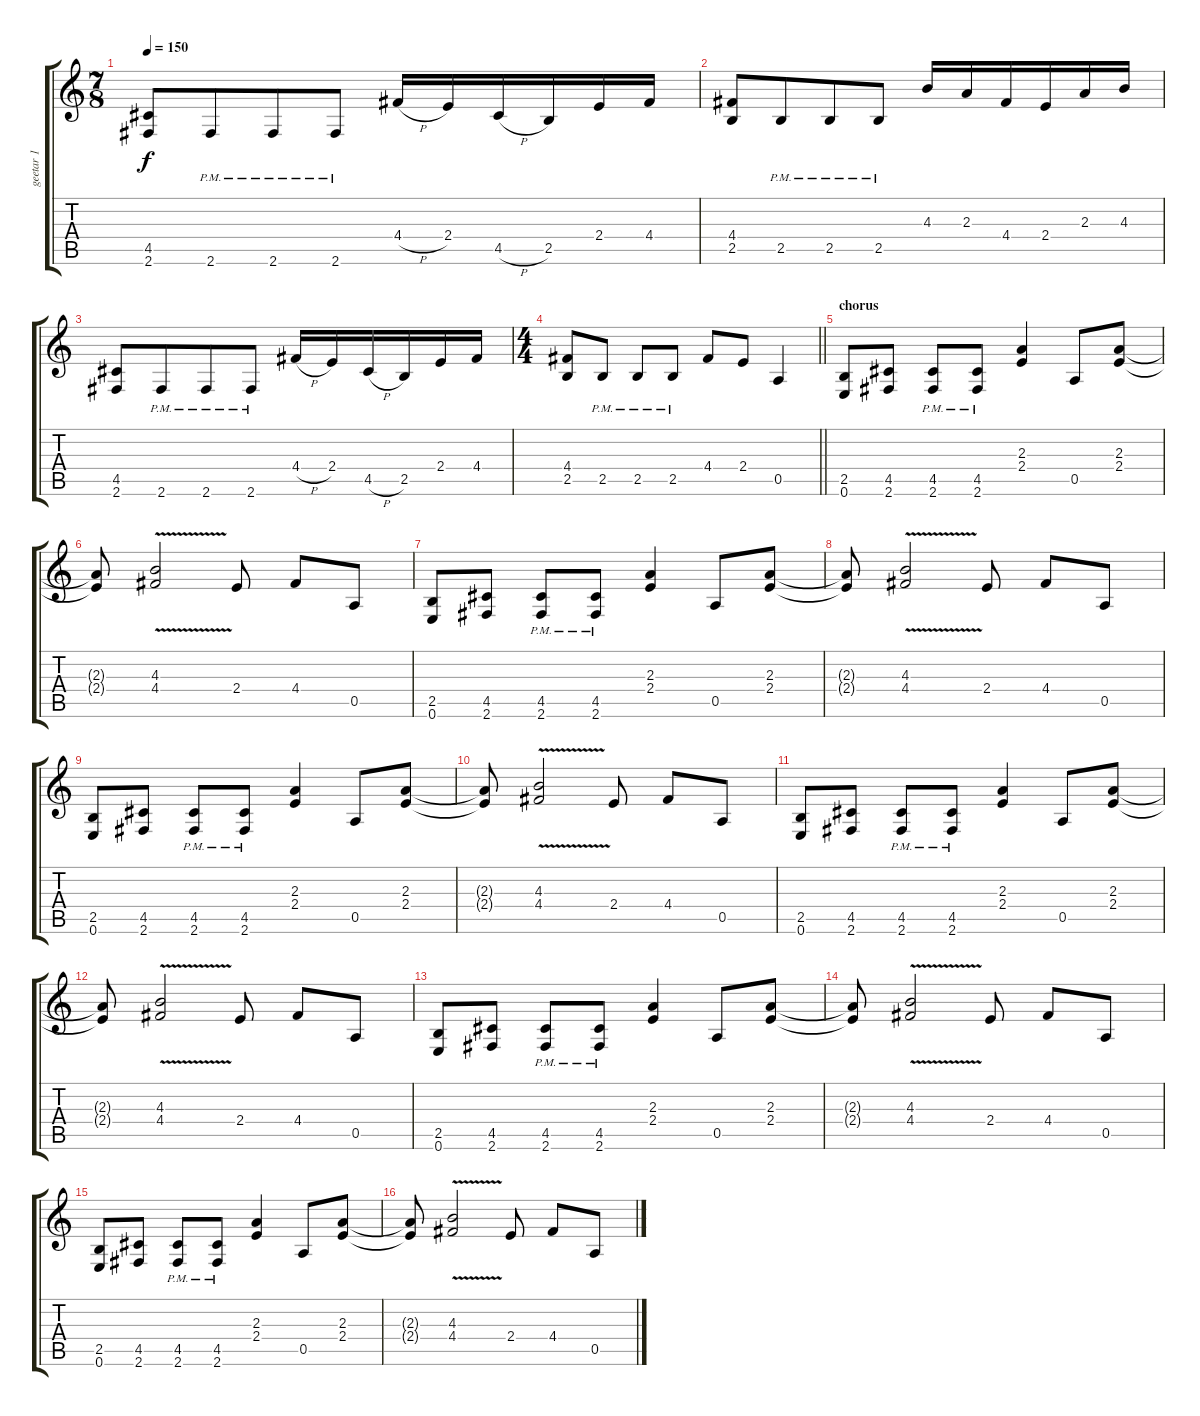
\track ("geetar 1" "geetar 1") {instrument distortionguitar}
\staff {score tabs}
\tuning (E4 B3 G3 D3 A2 E2) {hide}
\ts (7 8)
\tempo 150
\clef g2
\ks c
(4.5 2.6).8{dy f} 2.6{pm}.8 2.6{pm}.8 2.6{pm}.8 4.4{h}.16 2.4.16 4.5{h}.16 2.5.16 2.4.16 4.4.16 |
(4.4 2.5).8 2.5{pm}.8 2.5{pm}.8 2.5{pm}.8 4.3.16 2.3.16 4.4.16 2.4.16 2.3.16 4.3.16 |
(4.5 2.6).8 2.6{pm}.8 2.6{pm}.8 2.6{pm}.8 4.4{h}.16 2.4.16 4.5{h}.16 2.5.16 2.4.16 4.4.16 |
\ts (4 4)
\barLineRight lightlight
(4.4 2.5).8 2.5{pm}.8 2.5{pm}.8 2.5{pm}.8 4.4.8 2.4.8 0.5.4 |
\section ("" "chorus")
(2.5 0.6).8 (4.5 2.6).8 (4.5{pm} 2.6{pm}).8 (4.5{pm} 2.6{pm}).8 (2.3 2.4).4 0.5.8 (2.3 2.4).8 |
(2.3{t} 2.4{t}).8 (4.3{v} 4.4{v}).2 2.4.8 4.4.8 0.5.8 |
(2.5 0.6).8 (4.5 2.6).8 (4.5{pm} 2.6{pm}).8 (4.5{pm} 2.6{pm}).8 (2.3 2.4).4 0.5.8 (2.3 2.4).8 |
(2.3{t} 2.4{t}).8 (4.3{v} 4.4{v}).2 2.4.8 4.4.8 0.5.8 |
(2.5 0.6).8 (4.5 2.6).8 (4.5{pm} 2.6{pm}).8 (4.5{pm} 2.6{pm}).8 (2.3 2.4).4 0.5.8 (2.3 2.4).8 |
(2.3{t} 2.4{t}).8 (4.3{v} 4.4{v}).2 2.4.8 4.4.8 0.5.8 |
(2.5 0.6).8 (4.5 2.6).8 (4.5{pm} 2.6{pm}).8 (4.5{pm} 2.6{pm}).8 (2.3 2.4).4 0.5.8 (2.3 2.4).8 |
(2.3{t} 2.4{t}).8 (4.3{v} 4.4{v}).2 2.4.8 4.4.8 0.5.8 |
(2.5 0.6).8 (4.5 2.6).8 (4.5{pm} 2.6{pm}).8 (4.5{pm} 2.6{pm}).8 (2.3 2.4).4 0.5.8 (2.3 2.4).8 |
(2.3{t} 2.4{t}).8 (4.3{v} 4.4{v}).2 2.4.8 4.4.8 0.5.8 |
(2.5 0.6).8 (4.5 2.6).8 (4.5{pm} 2.6{pm}).8 (4.5{pm} 2.6{pm}).8 (2.3 2.4).4 0.5.8 (2.3 2.4).8 |
(2.3{t} 2.4{t}).8 (4.3{v} 4.4{v}).2 2.4.8 4.4.8 0.5.8
